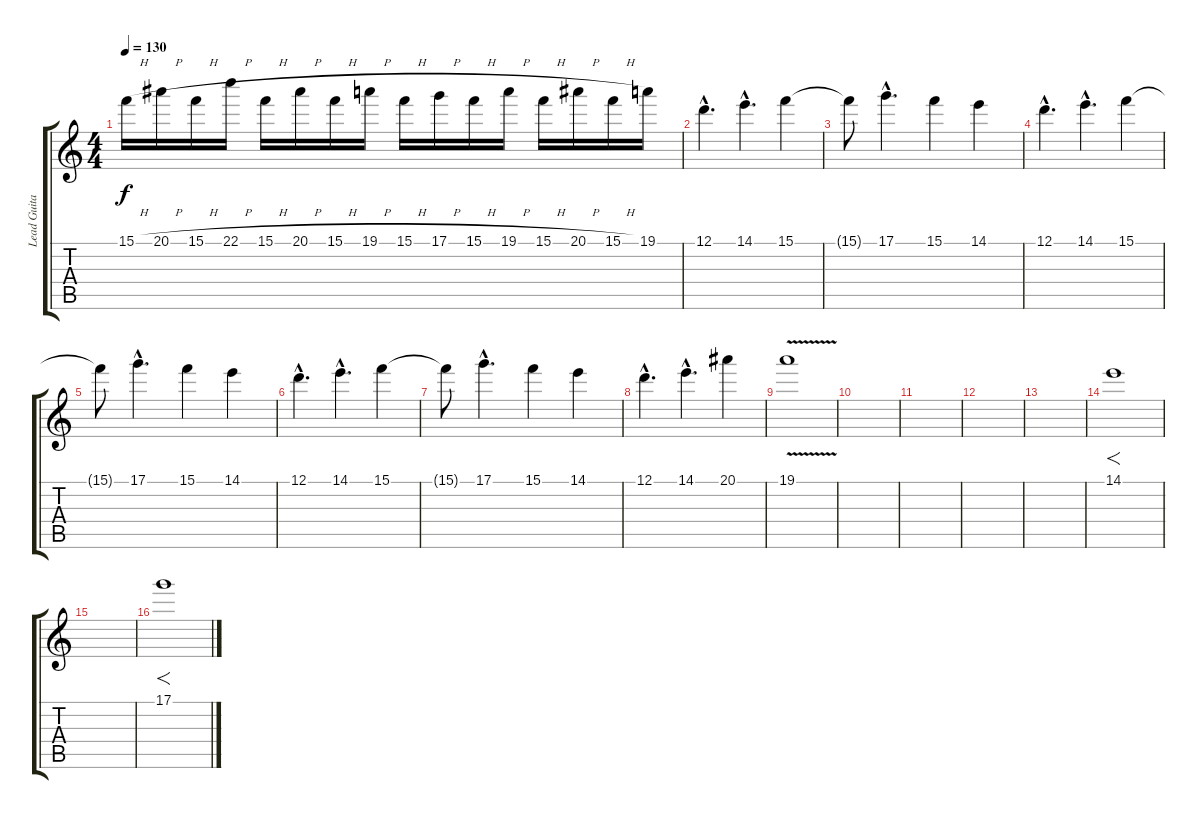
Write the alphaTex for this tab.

\track ("Lead Guitar" "Lead Guita") {instrument distortionguitar}
\staff {score tabs}
\tuning (D4 A3 F3 C3 G2 D2) {hide}
\ts (4 4)
\tempo 130
\clef g2
\ks c
15.1{h}.16{dy f} 20.1{h}.16 15.1{h}.16 22.1{h}.16 15.1{h}.16 20.1{h}.16 15.1{h}.16 19.1{h}.16 15.1{h}.16 17.1{h}.16 15.1{h}.16 19.1{h}.16 15.1{h}.16 20.1{h}.16 15.1{h}.16 19.1.16 |
12.1{hac}.4{d} 14.1{hac}.4{d} 15.1.4 |
15.1{t}.8 17.1{hac}.4{d} 15.1.4 14.1.4 |
12.1{hac}.4{d} 14.1{hac}.4{d} 15.1.4 |
15.1{t}.8 17.1{hac}.4{d} 15.1.4 14.1.4 |
12.1{hac}.4{d} 14.1{hac}.4{d} 15.1.4 |
15.1{t}.8 17.1{hac}.4{d} 15.1.4 14.1.4 |
12.1{hac}.4{d} 14.1{hac}.4{d} 20.1.4 |
19.1{v}.1 |
|
|
|
|
14.1.1{f} |
|
17.1.1{f}
